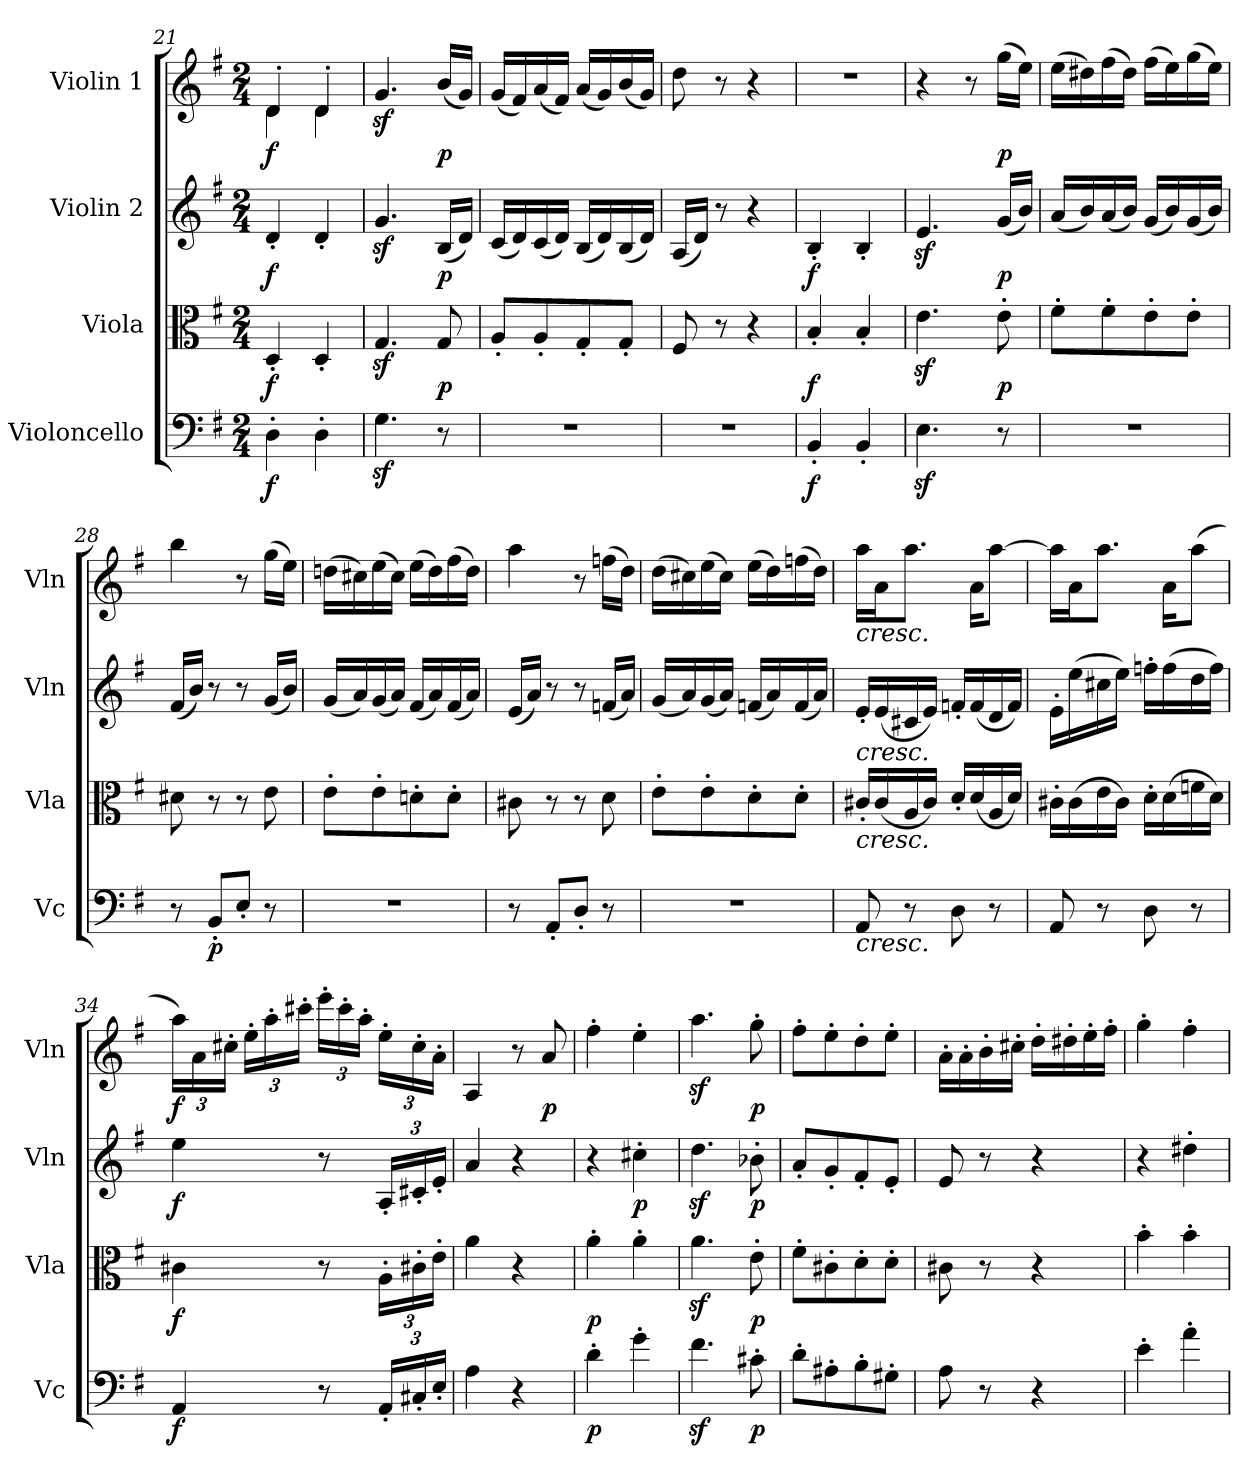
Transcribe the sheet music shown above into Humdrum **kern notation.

**kern	**dynam	**kern	**dynam	**kern	**dynam	**kern	**dynam
*part4	*part4	*part3	*part3	*part2	*part2	*part1	*part1
*staff4	*staff4	*staff3	*staff3	*staff2	*staff2	*staff1	*staff1
*I"Violoncello	*	*I"Viola	*	*I"Violin 2	*	*I"Violin 1	*
*I'Vc	*	*I'Vla	*	*I'Vln	*	*I'Vln	*
*clefF4	*	*clefC3	*	*clefG2	*	*clefG2	*
*k[f#]	*	*k[f#]	*	*k[f#]	*	*k[f#]	*
*M2/4	*	*M2/4	*	*M2/4	*	*M2/4	*
=21	=21	=21	=21	=21	=21	=21	=21
*	*	*	*	*	*	*^	*
!	!LO:DY:b	!	!LO:DY:b	!	!LO:DY:b	!	!	!LO:DY:b
4D'\	f	4D'/	f	4d'/	f	4d'/	4d\	f
4D'\	.	4D'/	.	4d'/	.	4d'/	4d\	.
*	*	*	*	*	*	*v	*v	*
=22	=22	=22	=22	=22	=22	=22	=22
4.Gz<\	.	4.Gz</	.	4.gz</	.	4.gz</	.
!	!	!	!LO:DY:b	!	!LO:DY:b	!	!LO:DY:b
8r	.	8G/	p	(16B/LL	p	(16b/LL	p
.	.	.	.	16d/JJ)	.	16g/JJ)	.
=23	=23	=23	=23	=23	=23	=23	=23
2r	.	8A'/L	.	(16c/LL	.	(16g/LL	.
.	.	.	.	16d/)	.	16f#/)	.
.	.	8A'/	.	(16c/	.	(16a/	.
.	.	.	.	16d/JJ)	.	16f#/JJ)	.
.	.	8G'/	.	(16B/LL	.	(16a/LL	.
.	.	.	.	16d/)	.	16g/)	.
.	.	8G'/J	.	(16B/	.	(16b/	.
.	.	.	.	16d/JJ)	.	16g/JJ)	.
=24	=24	=24	=24	=24	=24	=24	=24
2r	.	8F#/	.	(16A/LL	.	8dd\	.
.	.	.	.	16d/JJ)	.	.	.
.	.	8r	.	8r	.	8r	.
.	.	4r	.	4r	.	4r	.
=25	=25	=25	=25	=25	=25	=25	=25
!	!LO:DY:b	!	!LO:DY:b	!	!LO:DY:b	!	!
4BB'/	f	4B'/	f	4B'/	f	2r	.
4BB'/	.	4B'/	.	4B'/	.	.	.
=26	=26	=26	=26	=26	=26	=26	=26
4.Ez<\	.	4.ez<\	.	4.ez</	.	4r	.
.	.	.	.	.	.	8r	.
!	!	!	!LO:DY:b	!	!LO:DY:b	!	!LO:DY:b
8r	.	8e'\	p	(16g/LL	p	(16gg\LL	p
.	.	.	.	16b/JJ)	.	16ee\JJ)	.
=27	=27	=27	=27	=27	=27	=27	=27
2r	.	8f#'\L	.	(16a/LL	.	(16ee\LL	.
.	.	.	.	16b/)	.	16dd#X\)	.
.	.	8f#'\	.	(16a/	.	(16ff#\	.
.	.	.	.	16b/JJ)	.	16dd#\JJ)	.
.	.	8e'\	.	(16g/LL	.	(16ff#\LL	.
.	.	.	.	16b/)	.	16ee\)	.
.	.	8e'\J	.	(16g/	.	(16gg\	.
.	.	.	.	16b/JJ)	.	16ee\JJ)	.
=28	=28	=28	=28	=28	=28	=28	=28
8r	.	8d#X\	.	(16f#/LL	.	4bb\	.
.	.	.	.	16b/JJ)	.	.	.
!	!LO:DY:b	!	!	!	!	!	!
8BB'/L	p	8r	.	8r	.	.	.
8E'/J	.	8r	.	8r	.	8r	.
8r	.	8e\	.	(16g/LL	.	(16gg\LL	.
.	.	.	.	16b/JJ)	.	16ee\JJ)	.
!!LO:PB:g=z
=29	=29	=29	=29	=29	=29	=29	=29
2r	.	8e'\L	.	(16g/LL	.	(16ddn\LL	.
.	.	.	.	16a/)	.	16cc#X\)	.
.	.	8e'\	.	(16g/	.	(16ee\	.
.	.	.	.	16a/JJ)	.	16cc#\JJ)	.
.	.	8dn'\	.	(16f#/LL	.	(16ee\LL	.
.	.	.	.	16a/)	.	16dd\)	.
.	.	8d'\J	.	(16f#/	.	(16ff#\	.
.	.	.	.	16a/JJ)	.	16dd\JJ)	.
=30	=30	=30	=30	=30	=30	=30	=30
8r	.	8c#X\	.	(16e/LL	.	4aa\	.
.	.	.	.	16a/JJ)	.	.	.
8AA'/L	.	8r	.	8r	.	.	.
8D'/J	.	8r	.	8r	.	8r	.
8r	.	8d\	.	(16fn/LL	.	(16ffn\LL	.
.	.	.	.	16a/JJ)	.	16dd\JJ)	.
!!LO:LB:g=z
=31	=31	=31	=31	=31	=31	=31	=31
2r	.	8e'\L	.	(16g/LL	.	(16dd\LL	.
.	.	.	.	16a/)	.	16cc#X\)	.
.	.	8e'\	.	(16g/	.	(16ee\	.
.	.	.	.	16a/JJ)	.	16cc#\JJ)	.
.	.	8d'\	.	(16fn/LL	.	(16ee\LL	.
.	.	.	.	16a/)	.	16dd\)	.
.	.	8d'\J	.	(16f/	.	(16ffn\	.
.	.	.	.	16a/JJ)	.	16dd\JJ)	.
=32	=32	=32	=32	=32	=32	=32	=32
!	!	!	!	!	!	!LO:TX:b:i:t=cresc.	!
!	!	!	!	!LO:TX:b:i:t=cresc.	!	!	!
!	!	!LO:TX:b:i:t=cresc.	!	!	!	!	!
!LO:TX:b:i:t=cresc.	!	!	!	!	!	!	!
8AA/	.	16c#X'/LL	.	16e'/LL	.	16aa\LL	.
.	.	(16c#/	.	(16e/	.	16a\J	.
8r	.	16A/	.	16c#X/	.	8.aa\J	.
.	.	16c#/JJ)	.	16e/JJ)	.	.	.
8D\	.	16d'/LL	.	16fn'/LL	.	.	.
.	.	(16d/	.	(16f/	.	16a\KL	.
8r	.	16A/	.	16d/	.	[8aa\J	.
.	.	16d/JJ)	.	16f/JJ)	.	.	.
=33	=33	=33	=33	=33	=33	=33	=33
8AA/	.	16c#X'\LL	.	16e'\LL	.	16aa\LL]	.
.	.	(16c#\	.	(16ee\	.	16a\J	.
8r	.	16e\	.	16cc#X\	.	8.aa\J	.
.	.	16c#\JJ)	.	16ee\JJ)	.	.	.
8D\	.	16d'\LL	.	16ffn'\LL	.	.	.
.	.	(16d\	.	(16ff\	.	16a\KL	.
8r	.	16fn\	.	16dd\	.	(8aa\J	.
.	.	16d\JJ)	.	16ff\JJ)	.	.	.
=34	=34	=34	=34	=34	=34	=34	=34
*	*	*	*	*	*	*Xbrackettup	*
!	!LO:DY:b	!	!LO:DY:b	!	!LO:DY:b	!	!LO:DY:b
4AA/	f	4c#X\	f	4ee\	f	24aa\LL)	f
.	.	.	.	.	.	24a\	.
.	.	.	.	.	.	24cc#X'\JJ	.
.	.	.	.	.	.	24ee'\LL	.
.	.	.	.	.	.	24aa'\	.
.	.	.	.	.	.	24ccc#X'\JJ	.
8r	.	8r	.	8r	.	24eee'\LL	.
.	.	.	.	.	.	24ccc#'\	.
.	.	.	.	.	.	24aa'\JJ	.
*Xbrackettup	*	*	*	*Xbrackettup	*	*	*
24AA'/LL	.	24A'\LL	.	24A'/LL	.	24ee'\LL	.
24C#X'/	.	24c#X'\	.	24c#X'/	.	24cc#'\	.
24E'/JJ	.	24e'\JJ	.	24e'/JJ	.	24a'\JJ	.
=35	=35	=35	=35	=35	=35	=35	=35
4A\	.	4a\	.	4a/	.	4A/	.
4r	.	4r	.	4r	.	8r	.
!	!	!	!	!	!	!	!LO:DY:b
.	.	.	.	.	.	8a/	p
=36	=36	=36	=36	=36	=36	=36	=36
!	!LO:DY:b	!	!LO:DY:b	!	!	!	!
4d'\	p	4a'\	p	4r	.	4ff#'\	.
!	!	!	!	!	!LO:DY:b	!	!
4g'\	.	4a'\	.	4cc#X'\	p	4ee'\	.
!!LO:LB:g=z
=37	=37	=37	=37	=37	=37	=37	=37
4.f#z<\	.	4.az<\	.	4.ddz<\	.	4.aaz<\	.
!	!LO:DY:b	!	!LO:DY:b	!	!LO:DY:b	!	!LO:DY:b
8c#X'\	p	8e'\	p	8b-X'\	p	8gg'\	p
=38	=38	=38	=38	=38	=38	=38	=38
8d'\L	.	8f#'\L	.	8a'/L	.	8ff#'\L	.
8A#X'\	.	8c#X'\	.	8g'/	.	8ee'\	.
8B'\	.	8d'\	.	8f#'/	.	8dd'\	.
8G#X'\J	.	8d'\J	.	8e'/J	.	8ee'\J	.
!!LO:LB:g=z
=39	=39	=39	=39	=39	=39	=39	=39
8A\	.	8c#X\	.	8e/	.	16a'\LL	.
.	.	.	.	.	.	16a'\	.
8r	.	8r	.	8r	.	16b'\	.
.	.	.	.	.	.	16cc#X'\JJ	.
4r	.	4r	.	4r	.	16dd'\LL	.
.	.	.	.	.	.	16dd#X'\	.
.	.	.	.	.	.	16ee'\	.
.	.	.	.	.	.	16ff#'\JJ	.
=40	=40	=40	=40	=40	=40	=40	=40
4e'\	.	4b'\	.	4r	.	4gg'\	.
4a'\	.	4b'\	.	4dd#X'\	.	4ff#'\	.
=	=	=	=	=	=	=	=
*-	*-	*-	*-	*-	*-	*-	*-
